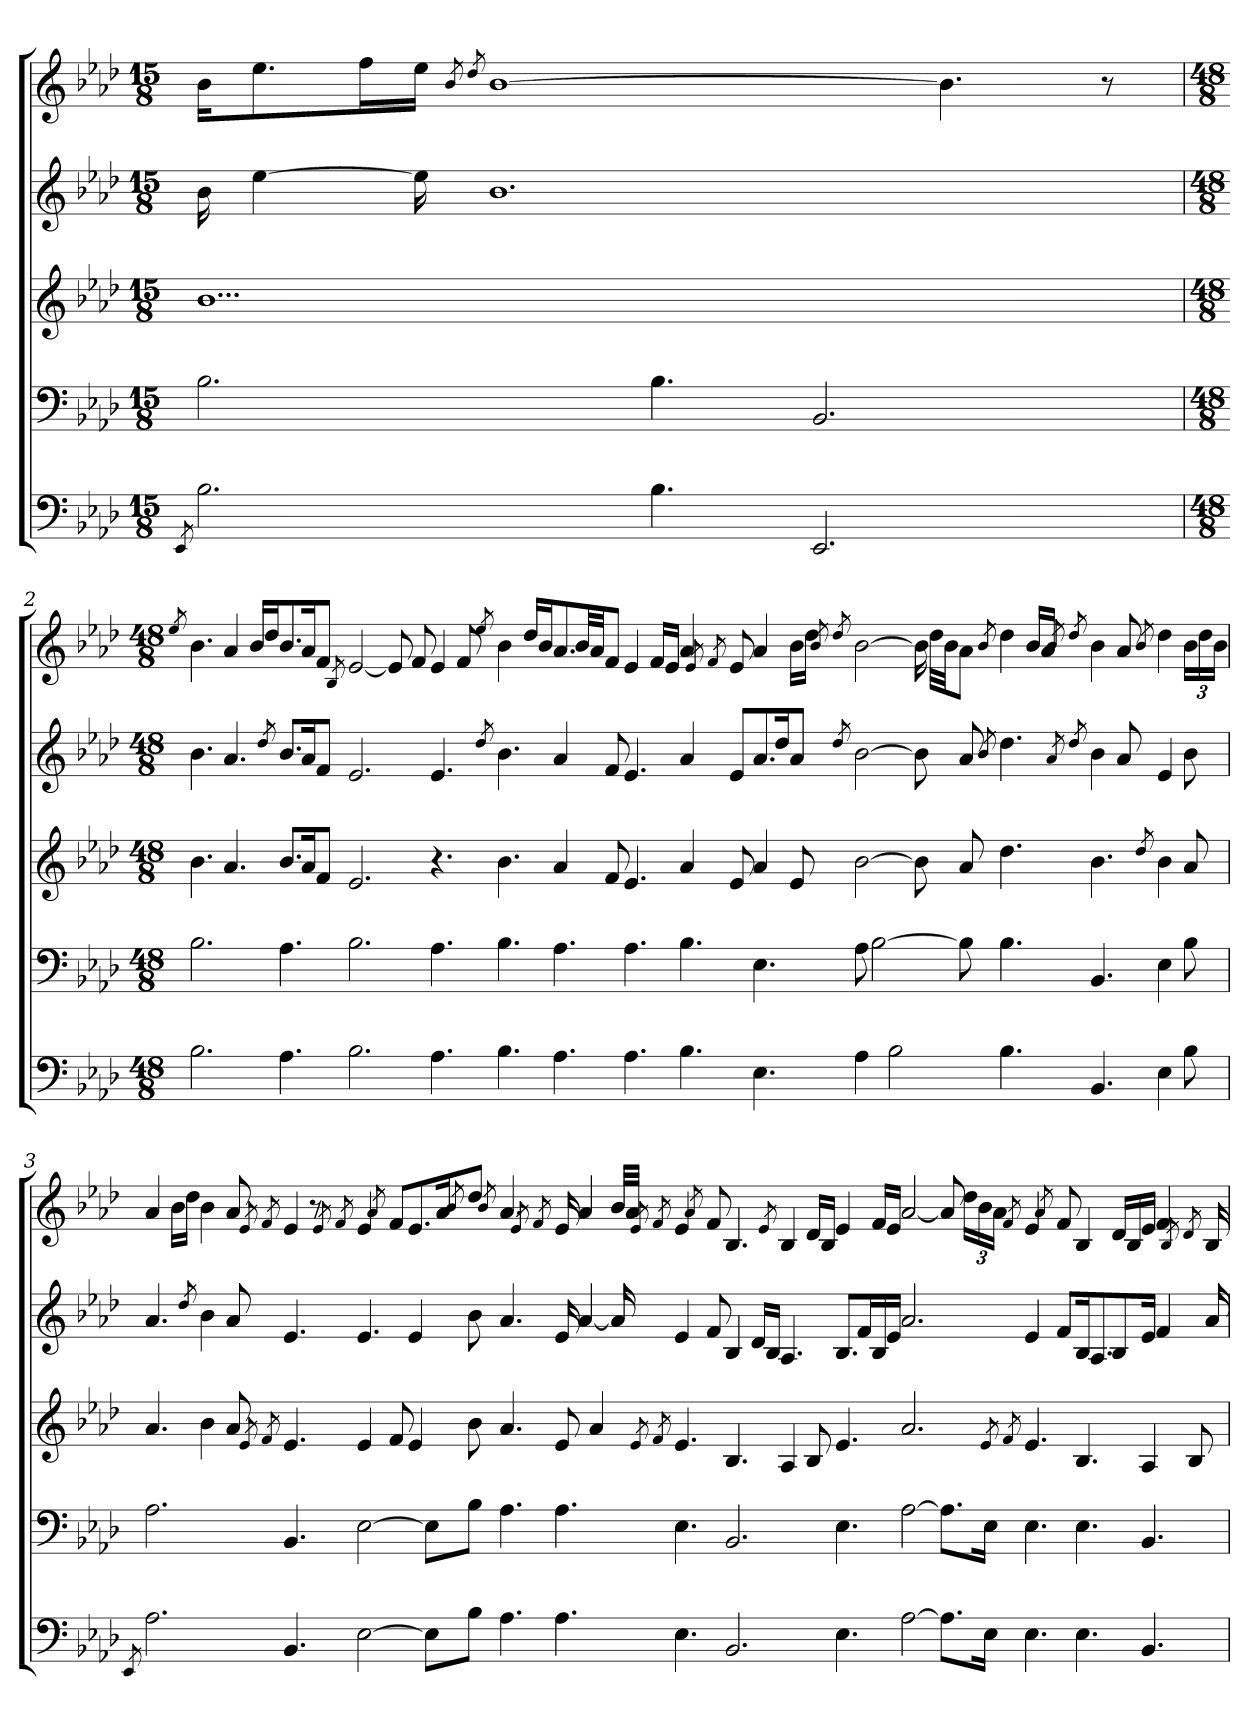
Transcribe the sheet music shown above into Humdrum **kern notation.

**kern	**kern	**kern	**kern	**kern
*part5	*part4	*part3	*part2	*part1
*staff5	*staff4	*staff3	*staff2	*staff1
*clefF4	*clefF4	*clefG2	*clefG2	*clefG2
*k[b-e-a-d-]	*k[b-e-a-d-]	*k[b-e-a-d-]	*k[b-e-a-d-]	*k[b-e-a-d-]
*M15/8	*M15/8	*M15/8	*M15/8	*M15/8
=1	=1	=1	=1	=1
8qEE-	.	.	.	.
2.B-	2.B-	1...b-	16b-	16b-\KL
.	.	.	[4ee-	8.ee-\
.	.	.	.	16ff\L
.	.	.	16ee-]	16ee-\JJ
.	.	.	.	8qb-
.	.	.	.	8qdd-
.	.	.	1.b-	[1b-
4.B-	4.B-	.	.	.
2.EE-	2.BB-	.	.	.
.	.	.	.	4.b-]
.	.	.	.	8r
=2	=2	=2	=2	=2
*M48/8	*M48/8	*M48/8	*M48/8	*M48/8
.	.	.	.	8qee-
2.B-	2.B-	4.b-	4.b-	4.b-
.	.	4.a-	4.a-	4a-
.	.	.	.	16b-/LL
.	.	.	.	16dd-/J
.	.	.	8qdd-	.
4.A-	4.A-	8.b-/L	8.b-/L	8.b-/
.	.	16a-/K	16a-/K	16a-/K
.	.	8f/J	8f/J	8f/J
.	.	.	.	8qB-
2.B-	2.B-	2.e-	2.e-	[2e-
.	.	.	.	8e-]
.	.	.	.	8f
4.A-	4.A-	4.r	4.e-	4e-
.	.	.	.	8f
.	.	.	8qdd-	8qee-
4.B-	4.B-	4.b-	4.b-	4b-
.	.	.	.	16dd-/LL
.	.	.	.	16b-/J
4.A-	4.A-	4a-	4a-	8.a-/
.	.	.	.	32b-/LL
.	.	.	.	32a-/JJ
.	.	8f	8f	8f/J
4.A-	4.A-	4.e-	4.e-	4e-
.	.	.	.	16f/LL
.	.	.	.	16e-/JJ
4.B-	4.B-	4a-	4a-	4a-
.	.	.	.	8qe-
.	.	.	.	8qf
.	.	8e-	8e-/L	8e-
4.E-	4.E-	4a-	8.a-/	4a-
.	.	.	16dd-/K	.
.	.	8e-	8a-/J	16b-\LL
.	.	.	.	16dd-\JJ
.	.	.	.	8qb-
.	.	.	8qdd-	8qdd-
4A-	8A-	[2b-	[2b-	[2b-
.	[2B-	.	.	.
2B-	.	.	.	.
.	.	8b-]	8b-]	16b-]
.	.	.	.	32dd-\LLL
.	.	.	.	32b-\JJ
.	8B-]	8a-	8a-	8a-\J
.	.	.	8qb-	8qb-
4.B-	4.B-	4.dd-	4.dd-	4dd-
.	.	.	.	16b-/LL
.	.	.	.	16a-/JJ
.	.	.	8qa-	8qb-
.	.	.	8qdd-	8qdd-
4.BB-	4.BB-	4.b-	4b-	4b-
.	.	.	8a-	8a-
.	.	8qdd-	.	8qb-
4E-	4E-	4b-	4e-	4dd-
8B-	8B-	8a-	8b-	24b-\LL
.	.	.	.	24dd-\
.	.	.	.	24b-\JJ
=3	=3	=3	=3	=3
8qEE-	.	.	.	.
2.A-	2.A-	4.a-	4.a-	4a-
.	.	.	.	16b-\LL
.	.	.	.	16dd-\JJ
.	.	.	8qdd-	.
.	.	4b-	4b-	4b-
.	.	8a-	8a-	8a-
.	.	8qe-	.	8qe-
.	.	8qf	.	8qf
4.BB-	4.BB-	4.e-	4.e-	4e-
.	.	.	.	8r
.	.	.	.	8qe-
.	.	.	.	8qf
[2E-	[2E-	4e-	4.e-	4e-
.	.	.	.	8qa-
.	.	8f	.	8f/L
.	.	4e-	4e-	8.e-/
8E-\L]	8E-\L]	.	.	.
.	.	.	.	16a-/K
.	.	.	.	8qb-/
8B-\J	8B-\J	8b-	8b-	8dd-/J
.	.	.	.	8qb-
4.A-	4.A-	4.a-	4.a-	4.a-
.	.	.	.	8qe-
.	.	.	.	8qf
4.A-	4.A-	8e-	16e-	16e-
.	.	.	[4a-	4a-
.	.	4a-	.	.
.	.	.	16a-]	32b-/LLL
.	.	.	.	32a-/JJJ
.	.	8qe-	.	8qe-
.	.	8qf	.	8qf
4.E-	4.E-	4.e-	4e-	4e-
.	.	.	.	8qa-
.	.	.	8f	8f
2.BB-	2.BB-	4.B-	4B-	4.B-
.	.	.	16d-/LL	.
.	.	.	16B-/JJ	.
.	.	.	.	8qe-
.	.	4A-	4.A-	4B-
.	.	8B-	.	16d-/LL
.	.	.	.	16B-/JJ
4.E-	4.E-	4.e-	8.B-/L	4e-
.	.	.	16f/L	.
.	.	.	16B-/	16f/LL
.	.	.	16e-/JJ	16e-/JJ
[2A-	[2A-	2.a-	2.a-	[2a-
8.A-\L]	8.A-\L]	.	.	8a-]
.	.	.	.	24dd-\LL
.	.	.	.	24b-\
16E-\Jk	16E-\Jk	.	.	.
.	.	.	.	24a-\JJ
.	.	8qe-	.	.
.	.	8qf	.	8qf
4.E-	4.E-	4.e-	4e-	4e-
.	.	.	.	8qa-
.	.	.	8f/L	8f
4.E-	4.E-	4.B-	16B-/K	4B-
.	.	.	8.A-/	.
.	.	.	8B-/	16d-/LL
.	.	.	.	16B-/
4.BB-	4.BB-	4A-	16e-/Jk	16e-/JJ
.	.	.	4f	4f
.	.	8B-	.	.
.	.	.	.	8qB-
.	.	.	.	8qd-
.	.	.	16a-	16B-
=	=	=	=	=
*-	*-	*-	*-	*-
